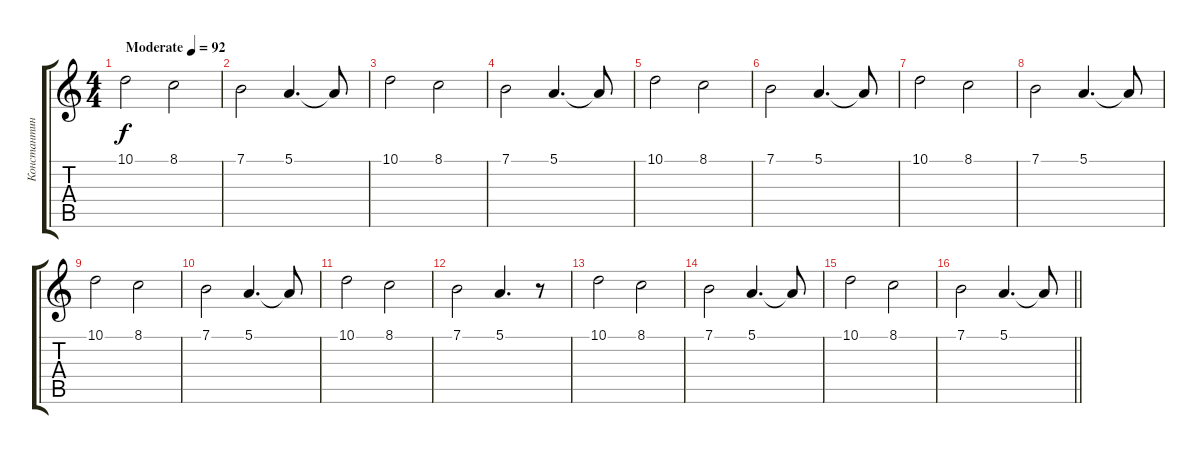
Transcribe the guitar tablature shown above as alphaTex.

\track ("Константин Бекрев" "Константин") {instrument rockorgan}
\staff {score tabs}
\tuning (E4 B3 G3 D3 A2 E2) {hide}
\ts (4 4)
\tempo (92 "Moderate")
\clef g2
\ks c
10.1.2{dy f instrument rockorgan} 8.1.2 |
7.1.2 5.1.4{d} 5.1{t}.8 |
10.1.2 8.1.2 |
7.1.2 5.1.4{d} 5.1{t}.8 |
10.1.2 8.1.2 |
7.1.2 5.1.4{d} 5.1{t}.8 |
10.1.2 8.1.2 |
7.1.2 5.1.4{d} 5.1{t}.8 |
10.1.2 8.1.2 |
7.1.2 5.1.4{d} 5.1{t}.8 |
10.1.2 8.1.2 |
7.1.2 5.1.4{d} r.8 |
10.1.2 8.1.2 |
7.1.2 5.1.4{d} 5.1{t}.8 |
10.1.2 8.1.2 |
\barLineRight lightlight
7.1.2 5.1.4{d} 5.1{t}.8
